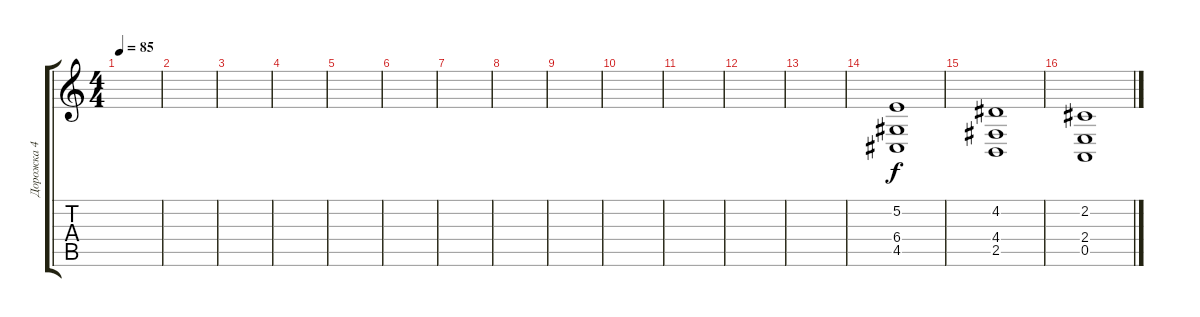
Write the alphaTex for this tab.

\track ("Дорожка 4" "Дорожка 4") {instrument acousticgrandpiano}
\staff {score tabs}
\tuning (E4 B3 G3 D3 A2 E2) {hide}
\ts (4 4)
\tempo 85
\clef g2
\ks c
|
|
|
|
|
|
|
|
|
|
|
|
|
(5.2 6.4 4.5).1 |
(4.2 4.4 2.5).1 |
(2.2 2.4 0.5).1
